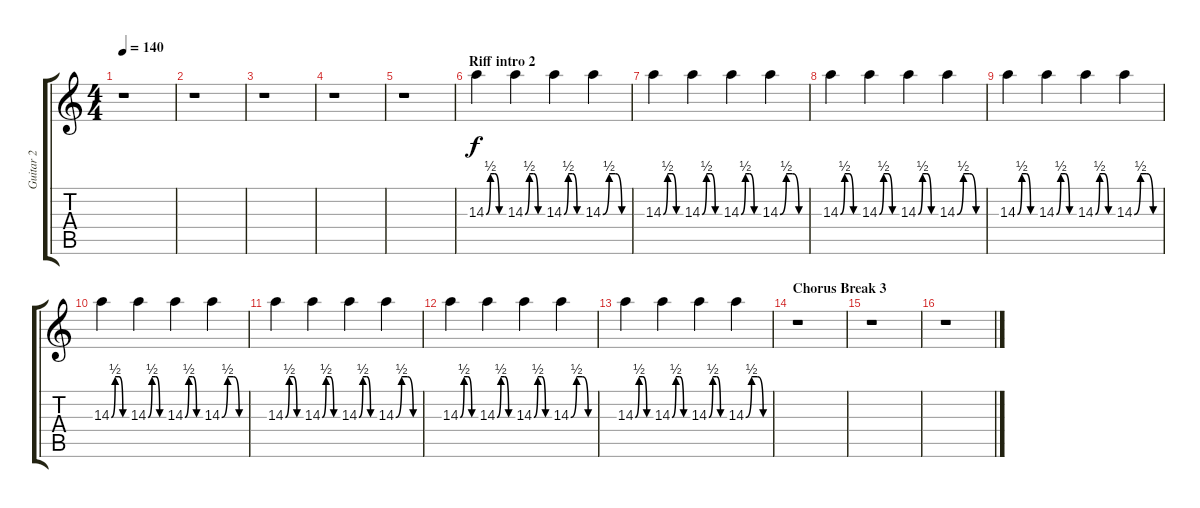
\track ("Guitar 2 " "Guitar 2 ") {instrument distortionguitar}
\staff {score tabs}
\tuning (E4 B3 G3 D3 A2 E2) {hide}
\ts (4 4)
\tempo 140
\clef g2
\ks c
r.1{dy f} |
r.1 |
r.1 |
r.1 |
r.1 |
\section ("" "Riff intro 2")
14.3{be (custom 0 0 15 2 30 2 45 0 60 0)}.4 14.3{be (custom 0 0 15 2 30 2 45 0 60 0)}.4 14.3{be (custom 0 0 15 2 30 2 45 0 60 0)}.4 14.3{be (custom 0 0 15 2 30 2 45 0 60 0)}.4 |
14.3{be (custom 0 0 15 2 30 2 45 0 60 0)}.4 14.3{be (custom 0 0 15 2 30 2 45 0 60 0)}.4 14.3{be (custom 0 0 15 2 30 2 45 0 60 0)}.4 14.3{be (custom 0 0 15 2 30 2 45 0 60 0)}.4 |
14.3{be (custom 0 0 15 2 30 2 45 0 60 0)}.4 14.3{be (custom 0 0 15 2 30 2 45 0 60 0)}.4 14.3{be (custom 0 0 15 2 30 2 45 0 60 0)}.4 14.3{be (custom 0 0 15 2 30 2 45 0 60 0)}.4 |
14.3{be (custom 0 0 15 2 30 2 45 0 60 0)}.4 14.3{be (custom 0 0 15 2 30 2 45 0 60 0)}.4 14.3{be (custom 0 0 15 2 30 2 45 0 60 0)}.4 14.3{be (custom 0 0 15 2 30 2 45 0 60 0)}.4 |
14.3{be (custom 0 0 15 2 30 2 45 0 60 0)}.4 14.3{be (custom 0 0 15 2 30 2 45 0 60 0)}.4 14.3{be (custom 0 0 15 2 30 2 45 0 60 0)}.4 14.3{be (custom 0 0 15 2 30 2 45 0 60 0)}.4 |
14.3{be (custom 0 0 15 2 30 2 45 0 60 0)}.4 14.3{be (custom 0 0 15 2 30 2 45 0 60 0)}.4 14.3{be (custom 0 0 15 2 30 2 45 0 60 0)}.4 14.3{be (custom 0 0 15 2 30 2 45 0 60 0)}.4 |
14.3{be (custom 0 0 15 2 30 2 45 0 60 0)}.4 14.3{be (custom 0 0 15 2 30 2 45 0 60 0)}.4 14.3{be (custom 0 0 15 2 30 2 45 0 60 0)}.4 14.3{be (custom 0 0 15 2 30 2 45 0 60 0)}.4 |
14.3{be (custom 0 0 15 2 30 2 45 0 60 0)}.4 14.3{be (custom 0 0 15 2 30 2 45 0 60 0)}.4 14.3{be (custom 0 0 15 2 30 2 45 0 60 0)}.4 14.3{be (custom 0 0 15 2 30 2 45 0 60 0)}.4 |
\section ("" "Chorus Break 3")
r.1 |
r.1 |
r.1
